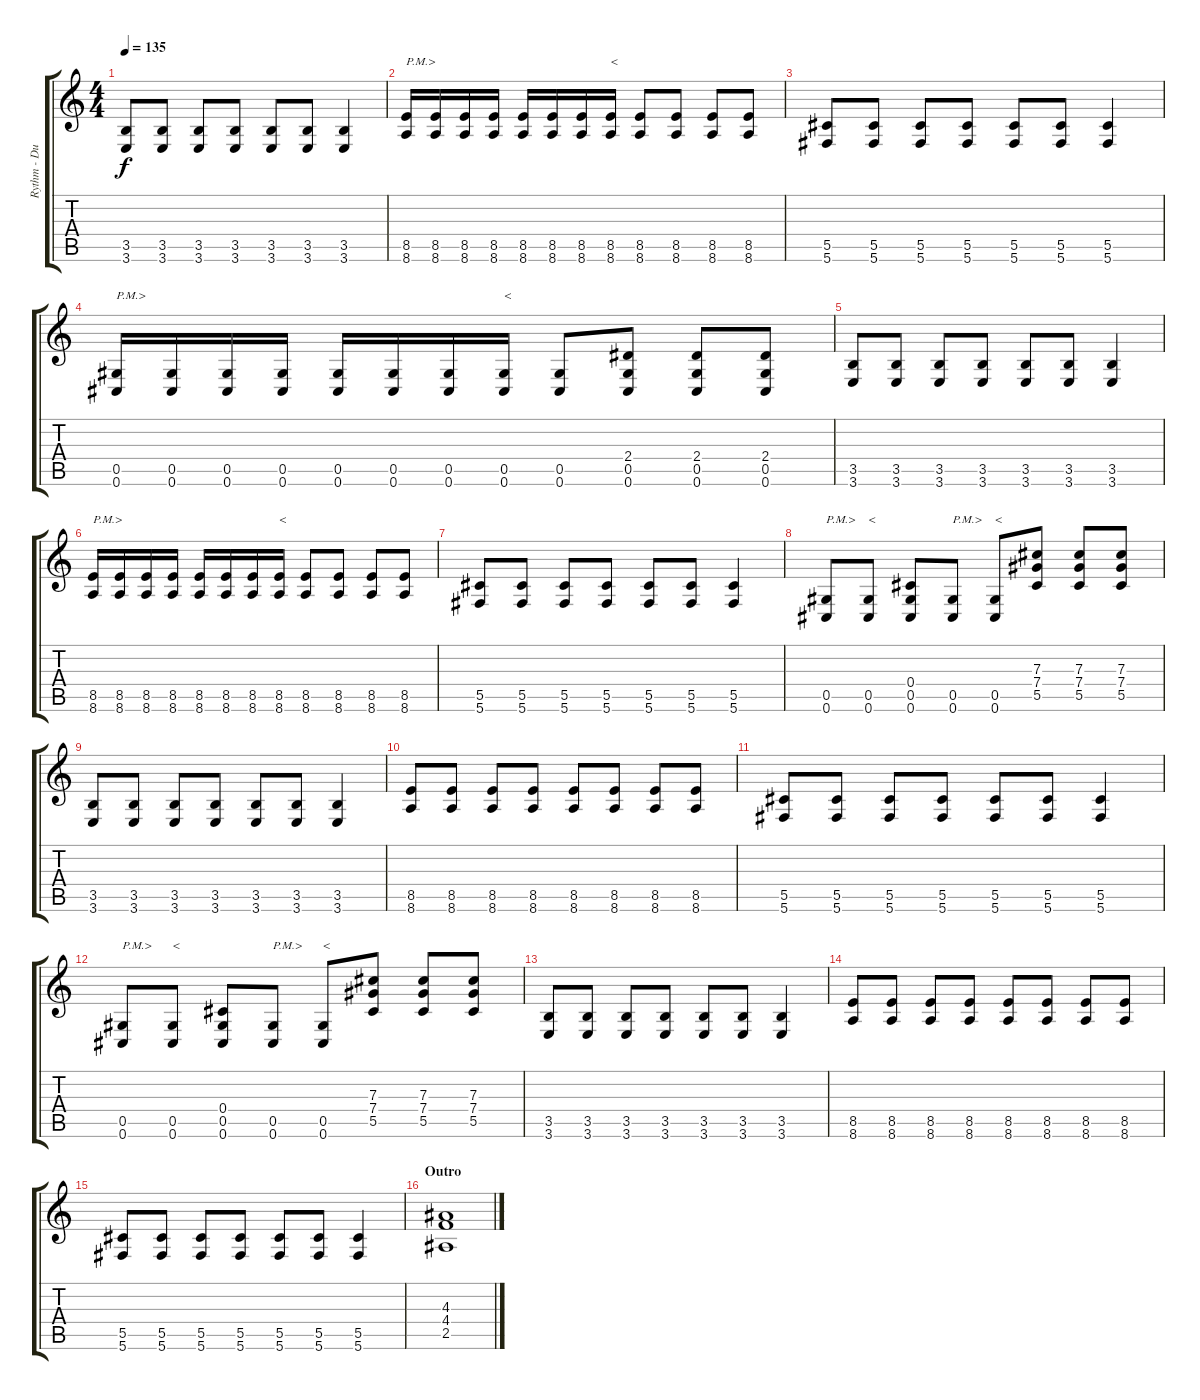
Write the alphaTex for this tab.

\track ("Rythm - Dustin" "Rythm - Du") {instrument overdrivenguitar}
\staff {score tabs}
\tuning (Eb4 Bb3 Gb3 Db3 Ab2 Db2) {hide}
\ts (4 4)
\tempo 135
\clef g2
\ks c
(3.5 3.6).8{dy f} (3.5 3.6).8 (3.5 3.6).8 (3.5 3.6).8 (3.5 3.6).8 (3.5 3.6).8 (3.5 3.6).4 |
(8.5 8.6).16{txt "P.M.>"} (8.5 8.6).16 (8.5 8.6).16 (8.5 8.6).16 (8.5 8.6).16 (8.5 8.6).16 (8.5 8.6).16 (8.5 8.6).16{txt "<"} (8.5 8.6).8 (8.5 8.6).8 (8.5 8.6).8 (8.5 8.6).8 |
(5.5 5.6).8 (5.5 5.6).8 (5.5 5.6).8 (5.5 5.6).8 (5.5 5.6).8 (5.5 5.6).8 (5.5 5.6).4 |
(0.5 0.6).16{txt "P.M.>"} (0.5 0.6).16 (0.5 0.6).16 (0.5 0.6).16 (0.5 0.6).16 (0.5 0.6).16 (0.5 0.6).16 (0.5 0.6).16{txt "<"} (0.5 0.6).8 (2.4 0.5 0.6).8 (2.4 0.5 0.6).8 (2.4 0.5 0.6).8 |
(3.5 3.6).8 (3.5 3.6).8 (3.5 3.6).8 (3.5 3.6).8 (3.5 3.6).8 (3.5 3.6).8 (3.5 3.6).4 |
(8.5 8.6).16{txt "P.M.>"} (8.5 8.6).16 (8.5 8.6).16 (8.5 8.6).16 (8.5 8.6).16 (8.5 8.6).16 (8.5 8.6).16 (8.5 8.6).16{txt "<"} (8.5 8.6).8 (8.5 8.6).8 (8.5 8.6).8 (8.5 8.6).8 |
(5.5 5.6).8 (5.5 5.6).8 (5.5 5.6).8 (5.5 5.6).8 (5.5 5.6).8 (5.5 5.6).8 (5.5 5.6).4 |
(0.5 0.6).8{txt "P.M.>"} (0.5 0.6).8{txt "<"} (0.4 0.5 0.6).8 (0.5 0.6).8{txt "P.M.>"} (0.5 0.6).8{txt "<"} (7.3 7.4 5.5).8 (7.3 7.4 5.5).8 (7.3 7.4 5.5).8 |
(3.5 3.6).8 (3.5 3.6).8 (3.5 3.6).8 (3.5 3.6).8 (3.5 3.6).8 (3.5 3.6).8 (3.5 3.6).4 |
(8.5 8.6).8 (8.5 8.6).8 (8.5 8.6).8 (8.5 8.6).8 (8.5 8.6).8 (8.5 8.6).8 (8.5 8.6).8 (8.5 8.6).8 |
(5.5 5.6).8 (5.5 5.6).8 (5.5 5.6).8 (5.5 5.6).8 (5.5 5.6).8 (5.5 5.6).8 (5.5 5.6).4 |
(0.5 0.6).8{txt "P.M.>"} (0.5 0.6).8{txt "<"} (0.4 0.5 0.6).8 (0.5 0.6).8{txt "P.M.>"} (0.5 0.6).8{txt "<"} (7.3 7.4 5.5).8 (7.3 7.4 5.5).8 (7.3 7.4 5.5).8 |
(3.5 3.6).8 (3.5 3.6).8 (3.5 3.6).8 (3.5 3.6).8 (3.5 3.6).8 (3.5 3.6).8 (3.5 3.6).4 |
(8.5 8.6).8 (8.5 8.6).8 (8.5 8.6).8 (8.5 8.6).8 (8.5 8.6).8 (8.5 8.6).8 (8.5 8.6).8 (8.5 8.6).8 |
(5.5 5.6).8 (5.5 5.6).8 (5.5 5.6).8 (5.5 5.6).8 (5.5 5.6).8 (5.5 5.6).8 (5.5 5.6).4 |
\section ("" "Outro")
(4.3 4.4 2.5).1
